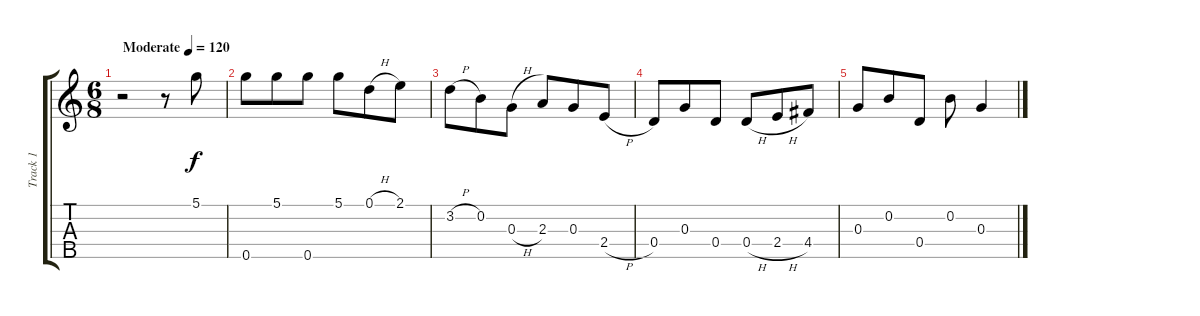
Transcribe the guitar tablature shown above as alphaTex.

\track ("Track 1" "Track 1") {instrument acousticguitarsteel}
\staff {score tabs}
\tuning (D4 B3 G3 D3 G4) {hide}
\ts (6 8)
\tempo (120 "Moderate")
\clef g2
\ks c
r.2{dy f instrument acousticguitarsteel} r.8 5.1.8 |
0.5.8 5.1.8 0.5.8 5.1.8 0.1{h}.8 2.1.8 |
3.2{h}.8 0.2.8 0.3{h}.8 2.3.8 0.3.8 2.4{h}.8 |
0.4.8 0.3.8 0.4.8 0.4{h}.8 2.4{h}.8 4.4.8 |
0.3.8 0.2.8 0.4.8 0.2.8 0.3.4
